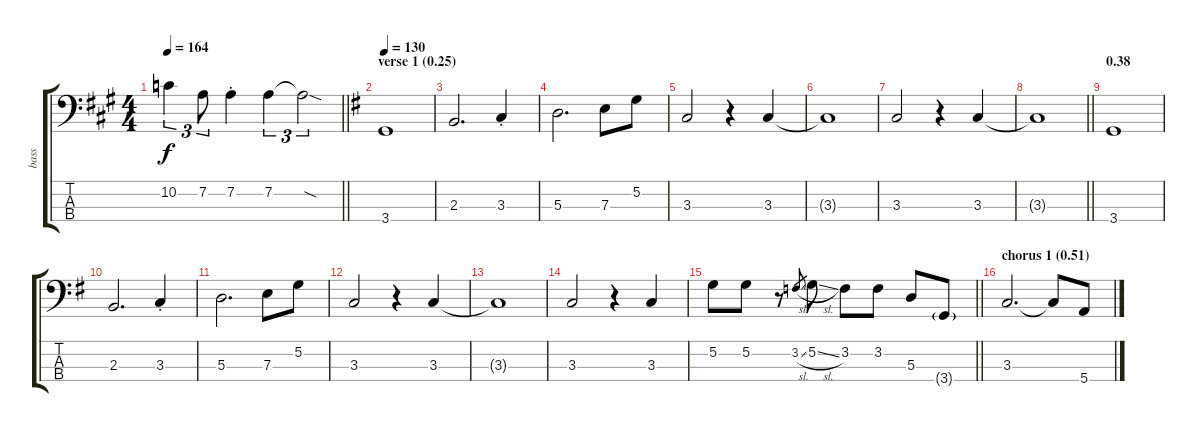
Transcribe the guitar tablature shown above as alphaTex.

\track ("bass" "bass") {instrument electricbassfinger}
\staff {score tabs}
\tuning (G2 D2 A1 E1) {hide}
\ts (4 4)
\tempo 164
\clef f4
\barLineRight lightlight
\ks a
10.2{t}.4{tu (3 2) dy f} 7.2.8{tu (3 2)} 7.2{st}.4 7.2.4{tu (3 2)} 7.2{sod t}.2{tu (3 2)} |
\section ("" "verse 1 (0.25)")
\tempo 130
\ks g
3.4.1 |
2.3.2{d} 3.3{st}.4 |
5.3.2{d} 7.3.8 5.2.8 |
3.3.2 r.4 3.3.4 |
3.3{t}.1 |
3.3.2 r.4 3.3.4 |
\barLineRight lightlight
3.3{t}.1 |
\section ("" "0.38")
3.4.1 |
2.3.2{d} 3.3{st}.4 |
5.3.2{d} 7.3.8 5.2.8 |
3.3.2 r.4 3.3.4 |
3.3{t}.1 |
3.3.2 r.4 3.3.4 |
\barLineRight lightlight
5.2.8 5.2.8 r.8 3.2{sl}.8{gr} 5.2{sl}.8 3.2.8 3.2.8 5.3.8 3.4{g}.8 |
\section ("" "chorus 1 (0.51)")
3.3.2{d} 3.3{t}.8 5.4.8
